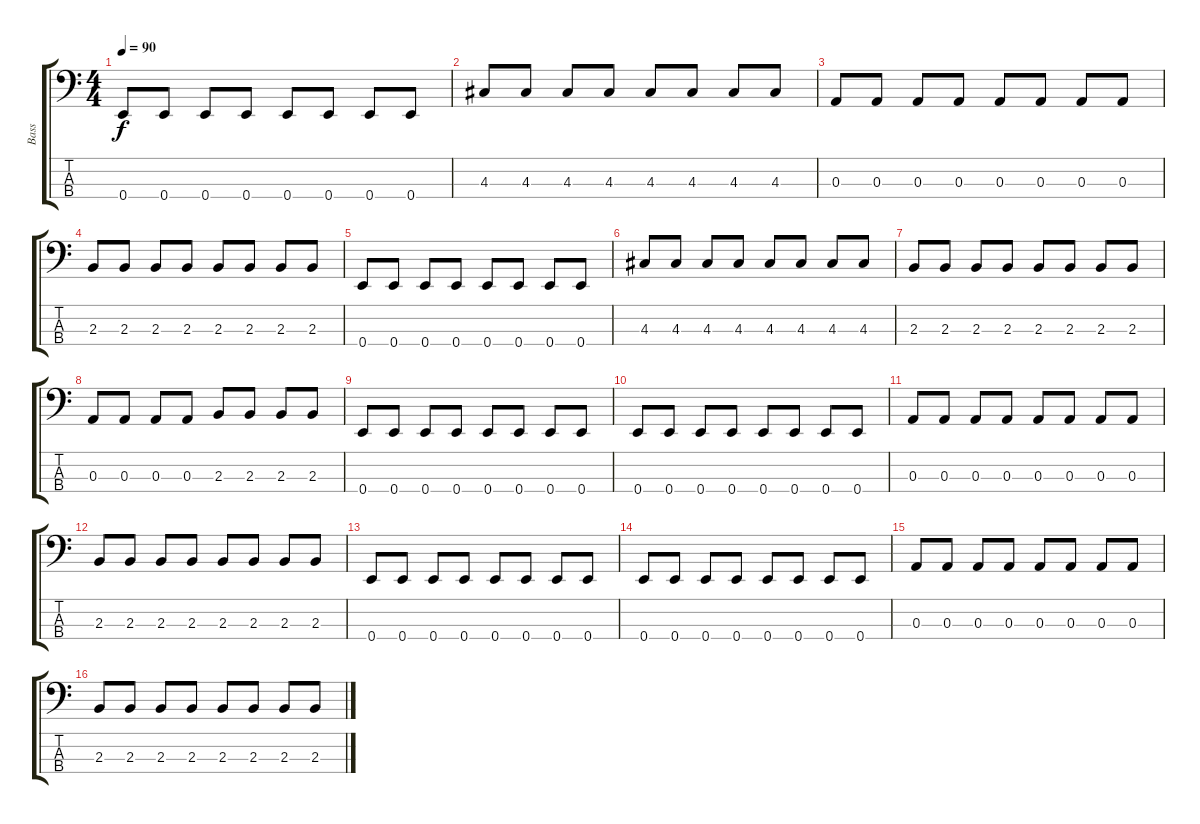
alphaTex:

\track ("Bass" "Bass") {instrument electricbassfinger}
\staff {score tabs}
\tuning (G2 D2 A1 E1) {hide}
\ts (4 4)
\tempo 90
\clef f4
\ks c
0.4.8{dy f} 0.4.8 0.4.8 0.4.8 0.4.8 0.4.8 0.4.8 0.4.8 |
4.3.8 4.3.8 4.3.8 4.3.8 4.3.8 4.3.8 4.3.8 4.3.8 |
0.3.8 0.3.8 0.3.8 0.3.8 0.3.8 0.3.8 0.3.8 0.3.8 |
2.3.8 2.3.8 2.3.8 2.3.8 2.3.8 2.3.8 2.3.8 2.3.8 |
0.4.8 0.4.8 0.4.8 0.4.8 0.4.8 0.4.8 0.4.8 0.4.8 |
4.3.8 4.3.8 4.3.8 4.3.8 4.3.8 4.3.8 4.3.8 4.3.8 |
2.3.8 2.3.8 2.3.8 2.3.8 2.3.8 2.3.8 2.3.8 2.3.8 |
0.3.8 0.3.8 0.3.8 0.3.8 2.3.8 2.3.8 2.3.8 2.3.8 |
0.4.8 0.4.8 0.4.8 0.4.8 0.4.8 0.4.8 0.4.8 0.4.8 |
0.4.8 0.4.8 0.4.8 0.4.8 0.4.8 0.4.8 0.4.8 0.4.8 |
0.3.8 0.3.8 0.3.8 0.3.8 0.3.8 0.3.8 0.3.8 0.3.8 |
2.3.8 2.3.8 2.3.8 2.3.8 2.3.8 2.3.8 2.3.8 2.3.8 |
0.4.8 0.4.8 0.4.8 0.4.8 0.4.8 0.4.8 0.4.8 0.4.8 |
0.4.8 0.4.8 0.4.8 0.4.8 0.4.8 0.4.8 0.4.8 0.4.8 |
0.3.8 0.3.8 0.3.8 0.3.8 0.3.8 0.3.8 0.3.8 0.3.8 |
2.3.8 2.3.8 2.3.8 2.3.8 2.3.8 2.3.8 2.3.8 2.3.8
